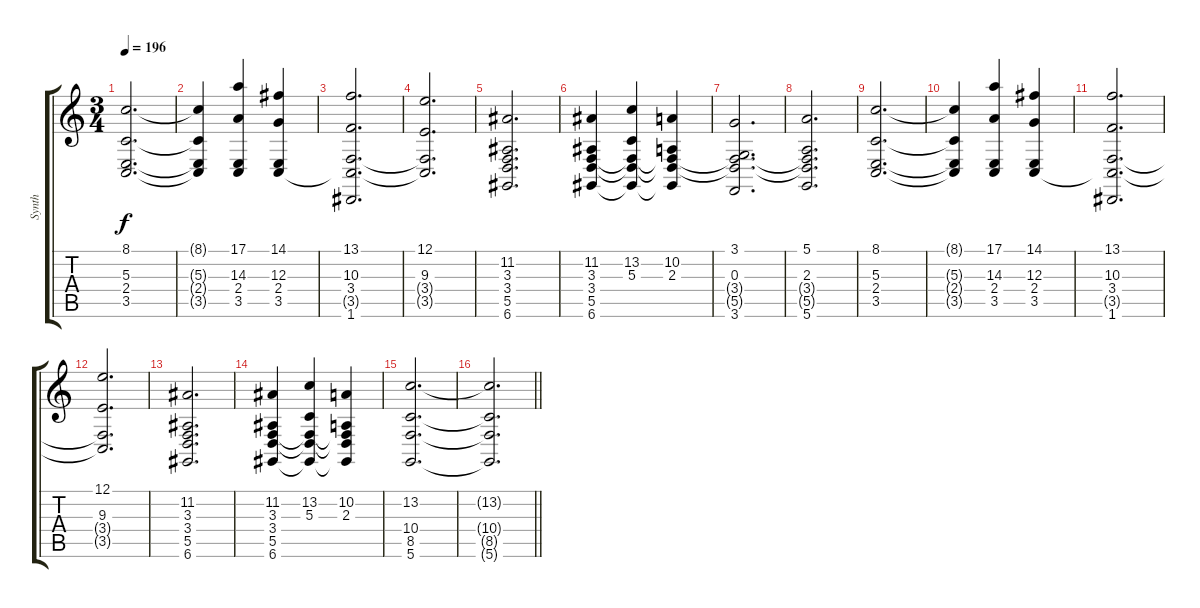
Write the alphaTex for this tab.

\track ("Synth" "Synth") {instrument pad8sweep}
\staff {score tabs}
\tuning (E4 B3 G3 D3 A2 D2) {hide}
\ts (3 4)
\tempo 196
\clef g2
\ks c
(8.1 5.3 2.4 3.5).2{d dy f} |
(8.1{t} 5.3{t} 2.4{t} 3.5{t}).4 (17.1 14.3 2.4 3.5).4 (14.1 12.3 2.4 3.5).4 |
(13.1 10.3 3.4 3.5{t} 1.6).2{d} |
(12.1 9.3 3.4{t} 3.5{t}).2{d} |
(11.2 3.3 3.4 5.5 6.6).2{d} |
(11.2 3.3 3.4 5.5 6.6).4 (13.2 5.3 3.4{t} 5.5{t} 6.6{t}).4 (10.2 2.3 3.4{t} 5.5{t} 6.6{t}).4 |
(3.1 0.3 3.4{t} 5.5{t} 3.6).2{d} |
(5.1 2.3 3.4{t} 5.5{t} 5.6).2{d} |
(8.1 5.3 2.4 3.5).2{d} |
(8.1{t} 5.3{t} 2.4{t} 3.5{t}).4 (17.1 14.3 2.4 3.5).4 (14.1 12.3 2.4 3.5).4 |
(13.1 10.3 3.4 3.5{t} 1.6).2{d} |
(12.1 9.3 3.4{t} 3.5{t}).2{d} |
(11.2 3.3 3.4 5.5 6.6).2{d} |
(11.2 3.3 3.4 5.5 6.6).4 (13.2 5.3 3.4{t} 5.5{t} 6.6{t}).4 (10.2 2.3 3.4{t} 5.5{t} 6.6{t}).4 |
(13.2 10.4 8.5 5.6).2{d} |
\barLineRight lightlight
(13.2{t} 10.4{t} 8.5{t} 5.6{t}).2{d}
